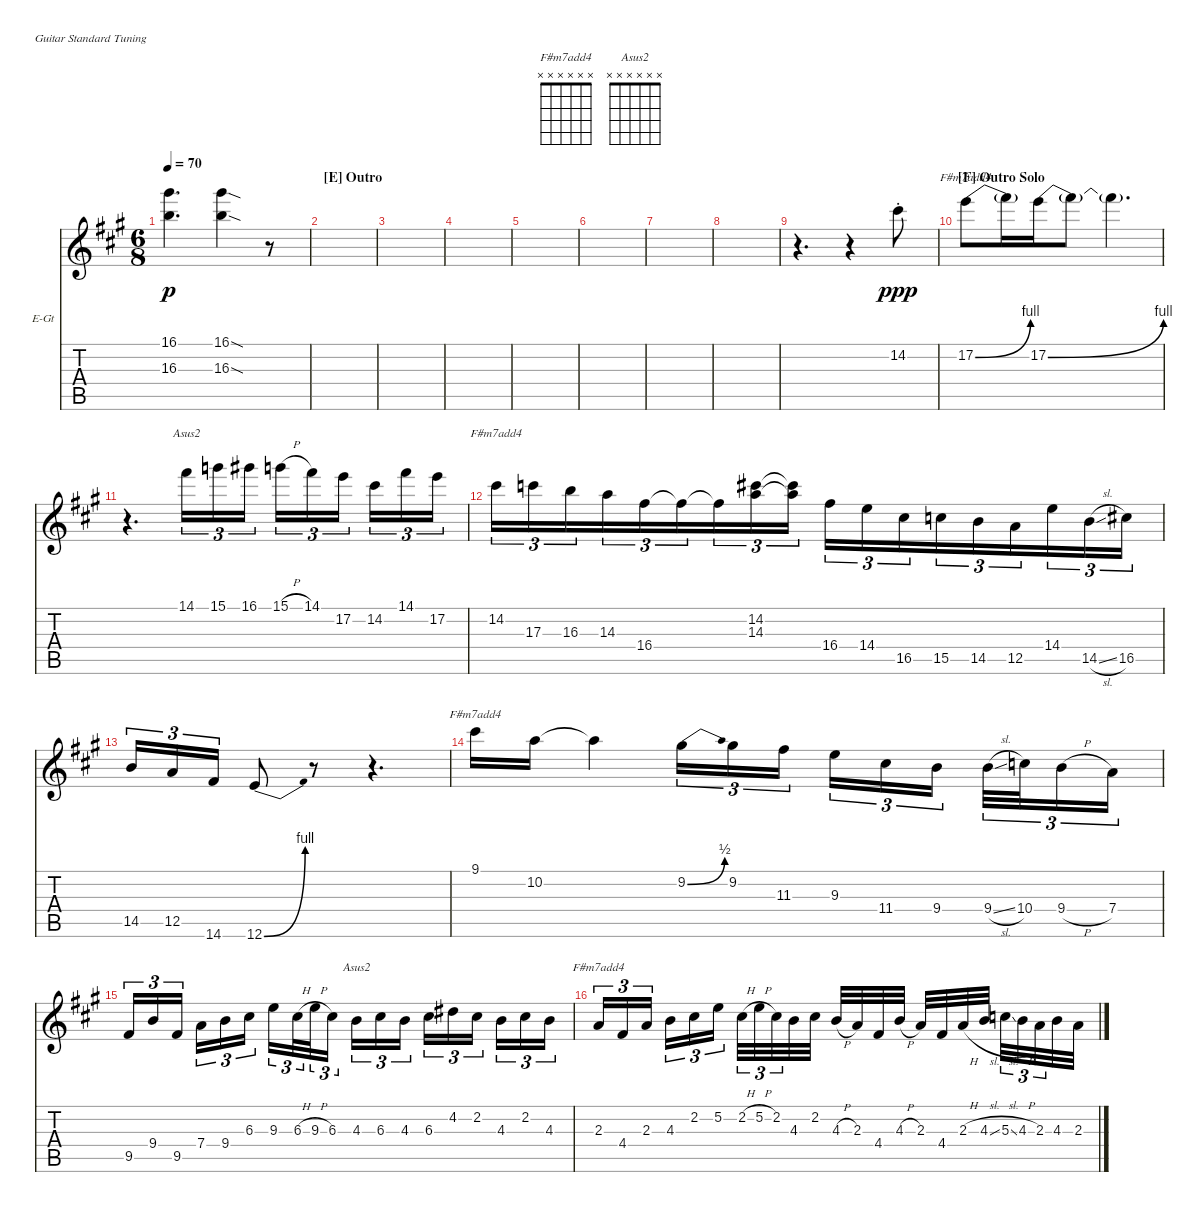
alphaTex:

\defaultSystemsLayout 4
\bracketExtendMode nobrackets
\firstSystemTrackNameOrientation horizontal
\otherSystemsTrackNameOrientation horizontal
\track ("Solo guitar" "E-Gt") {instrument electricguitarclean}
\staff {score tabs}
\tuning (E4 B3 G3 D3 A2 E2)
\chord ("F#m7add4" x x x x x x)
\chord ("Asus2" x x x x x x)
\ts (6 8)
\tempo 70
\clef g2
\scale
0.914773
\ks a
(16.3 16.1).4{d dy p} (16.3{sod} 16.1{sod}).4 r.8 |
\section ("E" "Outro")
|
|
|
|
|
|
|
r.4{d} r.4 14.2{st}.8{dy ppp} |
\section ("F" "Outro Solo")
17.2{be (bend 0 0 15 4)}.8{ch "F#m7add4"} 17.2{t}.16 17.2{be (bend 0 0 15 4)}.16 17.2{t}.8 17.2{t}.4{d} |
r.4{d} 14.1.16{tu (3 2) ch "Asus2"} 15.1.16{tu (3 2)} 16.1.16{tu (3 2)} 15.1{h}.16{tu (3 2)} 14.1.16{tu (3 2)} 17.2.16{tu (3 2)} 14.2.16{tu (3 2)} 14.1.16{tu (3 2)} 17.2.16{tu (3 2)} |
14.2.16{tu (3 2) ch "F#m7add4" beam merge} 17.3.16{tu (3 2) beam merge} 16.3.16{tu (3 2) beam merge} 14.3.16{tu (3 2) beam merge} 16.4.16{tu (3 2) beam merge} 16.4{t}.16{tu (3 2) beam merge} 16.4{t}.16{tu (3 2) beam merge} (14.3 14.2).16{tu (3 2) beam merge} (14.3{t} 14.2{t}).16{tu (3 2)} 16.4.16{tu (3 2) beam merge} 14.4.16{tu (3 2) beam merge} 16.5.16{tu (3 2) beam merge} 15.5.16{tu (3 2) beam merge} 14.5.16{tu (3 2) beam merge} 12.5.16{tu (3 2) beam merge} 14.4.16{tu (3 2) beam merge} 14.5{sl}.16{tu (3 2) beam merge} 16.5.16{tu (3 2)} |
14.5.16{tu (3 2)} 12.5.16{tu (3 2)} 14.6.16{tu (3 2)} 12.6{be (bend 0 0 15 4)}.8 r.8 r.4{d} |
9.1.16{ch "F#m7add4"} 10.2.16 10.2{t}.4 9.2{be (bend 0 0 15.6 2)}.16{tu (3 2)} 9.2.16{tu (3 2)} 11.3.16{tu (3 2)} 9.3.16{tu (3 2)} 11.4.16{tu (3 2)} 9.4.16{tu (3 2)} 9.4{sl}.32{tu (3 2)} 10.4.32{tu (3 2)} 9.4{h}.16{tu (3 2)} 7.4.16{tu (3 2)} |
\scale
1.02857 9.5.16{tu (3 2)} 9.4.16{tu (3 2)} 9.5.16{tu (3 2)} 7.4.16{tu (3 2)} 9.4.16{tu (3 2)} 6.3.16{tu (3 2)} 9.3.16{tu (3 2) beam merge} 6.3{h}.32{tu (3 2) beam merge} 9.3{h}.32{tu (3 2) beam merge} 6.3.16{tu (3 2)} 4.3.16{tu (3 2) ch "Asus2"} 6.3.16{tu (3 2)} 4.3.16{tu (3 2)} 6.3.16{tu (3 2)} 4.2.16{tu (3 2)} 2.2.16{tu (3 2)} 4.3.16{tu (3 2)} 2.2.16{tu (3 2)} 4.3.16{tu (3 2)} |
\scale
0.97151 2.3.16{tu (3 2) ch "F#m7add4"} 4.4.16{tu (3 2)} 2.3.16{tu (3 2)} 4.3.16{tu (3 2)} 2.2.16{tu (3 2)} 5.2.16{tu (3 2)} 2.2{h}.32{tu (3 2)} 5.2{h}.32{tu (3 2)} 2.2.32{tu (3 2) beam merge} 4.3.32{beam merge} 2.2.32 4.3{h}.32{beam merge} 2.3.32{beam merge} 4.4.32{beam merge} 4.3{h}.32{beam split} 2.3.32{beam merge} 4.4.32{beam merge} 2.3{h}.32{beam merge} 4.3{sl}.32 5.3{sl}.32{tu (3 2) beam merge} 4.3{h}.32{tu (3 2) beam merge} 2.3.32{tu (3 2) beam merge} 4.3.32{beam merge} 2.3.32
